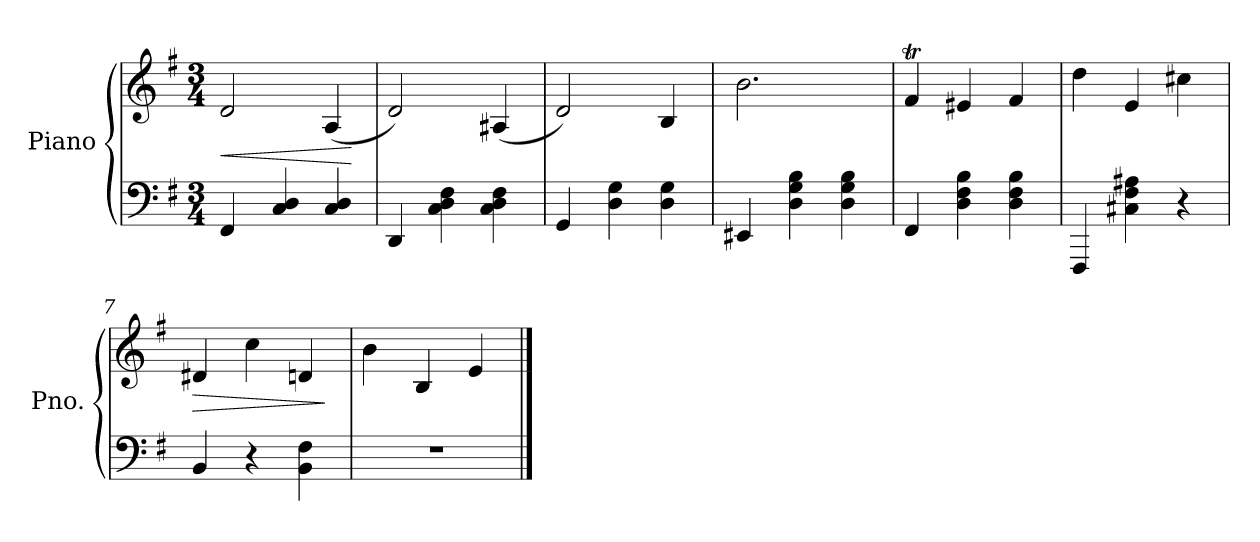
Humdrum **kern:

**kern	**kern	**dynam
*part1	*part1	*part1
*staff2	*staff1	*staff1/2
*I"Piano	*	*
*I'Pno.	*	*
*clefF4	*clefG2	*
*k[f#]	*k[f#]	*
*M3/4	*M3/4	*
*MM260	*MM260	*
=1	=1	=1
!	!	!LO:HP:b
4FF#/	2d/	<
4C/ 4D/	.	.
4C/ 4D/	(<4A/	.
.	.	[
=2	=2	=2
4DD/	2d/)	.
4C\ 4D\ 4F#\	.	.
4C\ 4D\ 4F#\	(<4A#X/	.
=3	=3	=3
4GG/	2d/)	.
4D\ 4G\	.	.
4D\ 4G\	4B/	.
=4	=4	=4
4EE#X/	2.b\	.
4D\ 4G\ 4B\	.	.
4D\ 4G\ 4B\	.	.
=5	=5	=5
4FF#/	4f#t/	.
4D\ 4F#\ 4B\	4e#X/	.
4D\ 4F#\ 4B\	4f#/	.
=6	=6	=6
4FFF#/	4dd\	.
4C#X\ 4F#\ 4A#X\	4e/	.
4r	4cc#X\	.
=7	=7	=7
!	!	!LO:HP:b
4BB/	4d#X/	>
4r	4cc\	.
4BB\ 4F#\	4dn/	.
.	.	]
=8	=8	=8
2.r	4b\	.
.	4B/	.
.	4e/	.
==	==	==
*-	*-	*-
